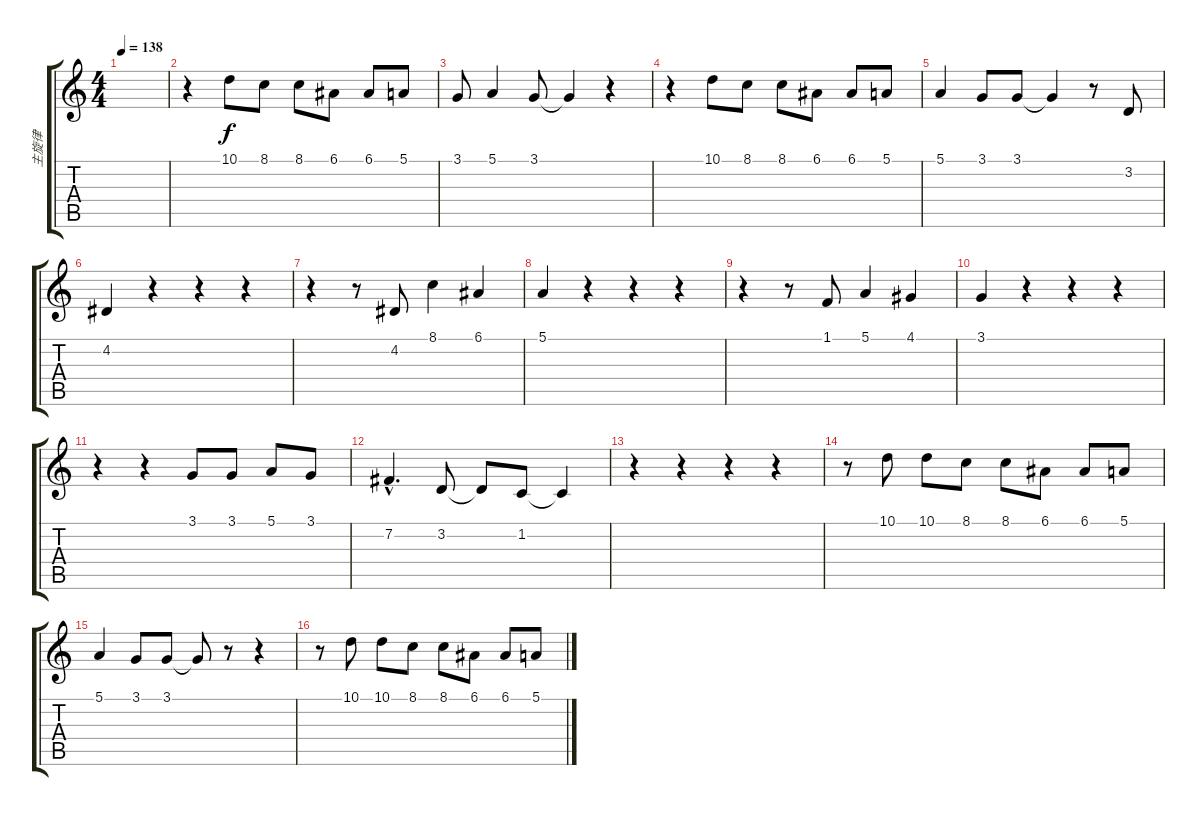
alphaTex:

\track ("主旋律" "主旋律") {instrument tenorsax}
\staff {score tabs}
\tuning (E4 B3 G3 D3 A2 E2) {hide}
\ts (4 4)
\tempo 138
\clef g2
\ks c
|
r.4 10.1.8 8.1.8 8.1.8 6.1.8 6.1.8 5.1.8 |
3.1.8 5.1.4 3.1.8 3.1{t}.4 r.4 |
r.4 10.1.8 8.1.8 8.1.8 6.1.8 6.1.8 5.1.8 |
5.1.4 3.1.8 3.1.8 3.1{t}.4 r.8 3.2.8 |
4.2.4 r.4 r.4 r.4 |
r.4 r.8 4.2.8 8.1.4 6.1.4 |
5.1.4 r.4 r.4 r.4 |
r.4 r.8 1.1.8 5.1.4 4.1.4 |
3.1.4 r.4 r.4 r.4 |
r.4 r.4 3.1.8 3.1.8 5.1.8 3.1.8 |
7.2{hac}.4{d} 3.2.8 3.2{t}.8 1.2.8 1.2{t}.4 |
r.4 r.4 r.4 r.4 |
r.8 10.1.8 10.1.8 8.1.8 8.1.8 6.1.8 6.1.8 5.1.8 |
5.1.4 3.1.8 3.1.8 3.1{t}.8 r.8 r.4 |
r.8 10.1.8 10.1.8 8.1.8 8.1.8 6.1.8 6.1.8 5.1.8
